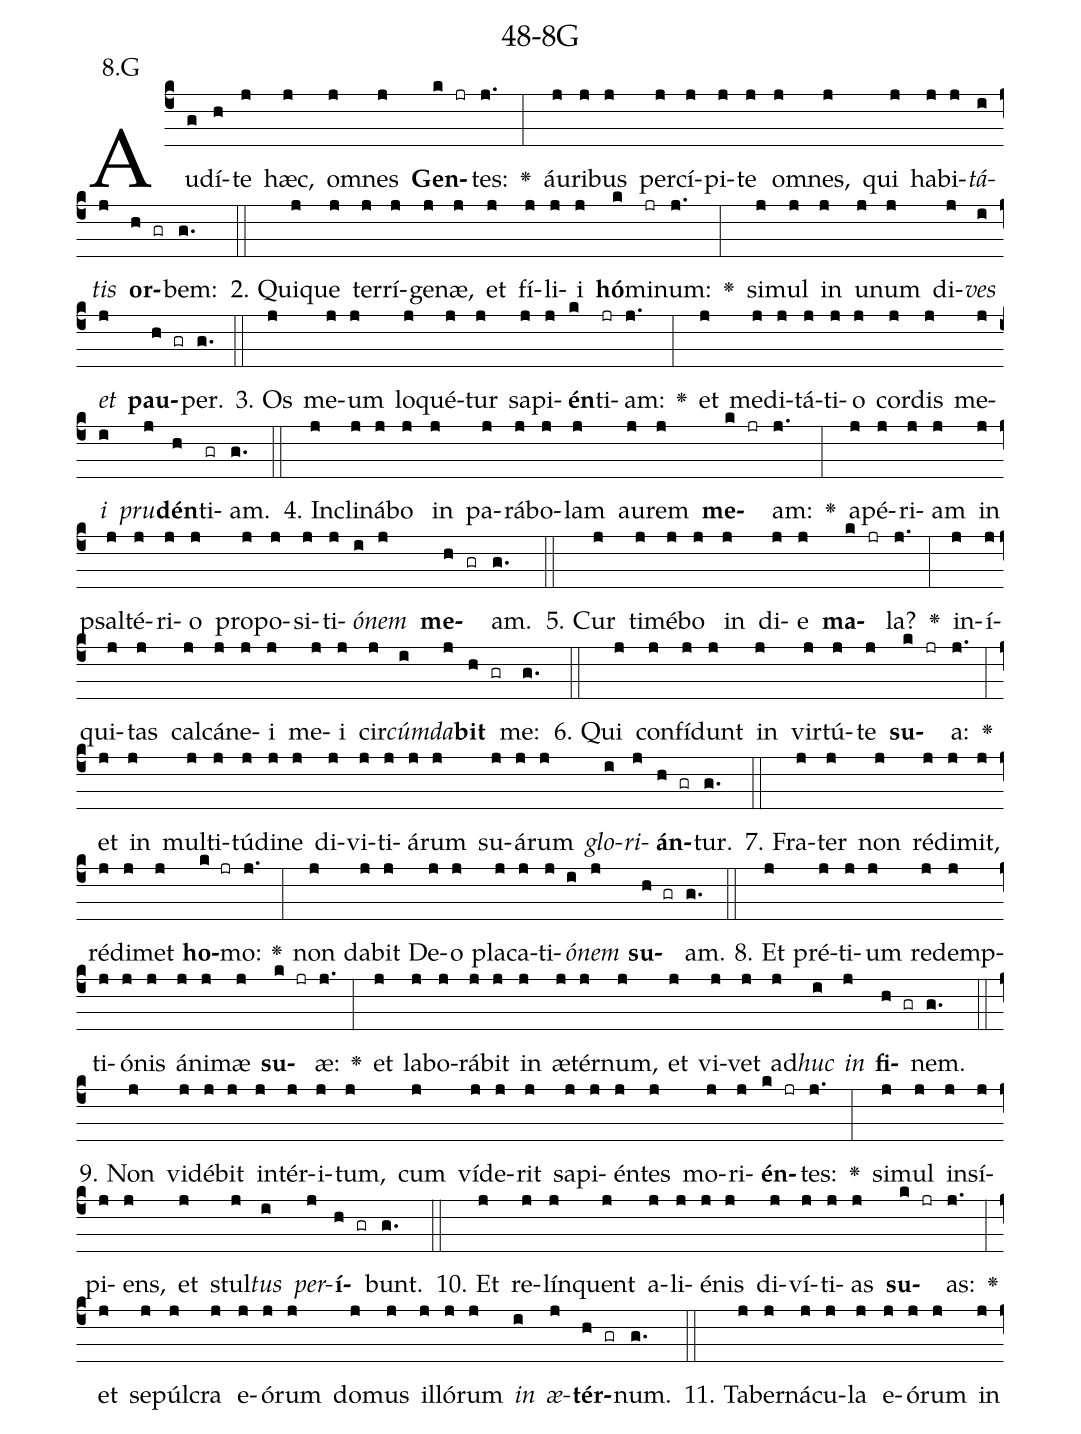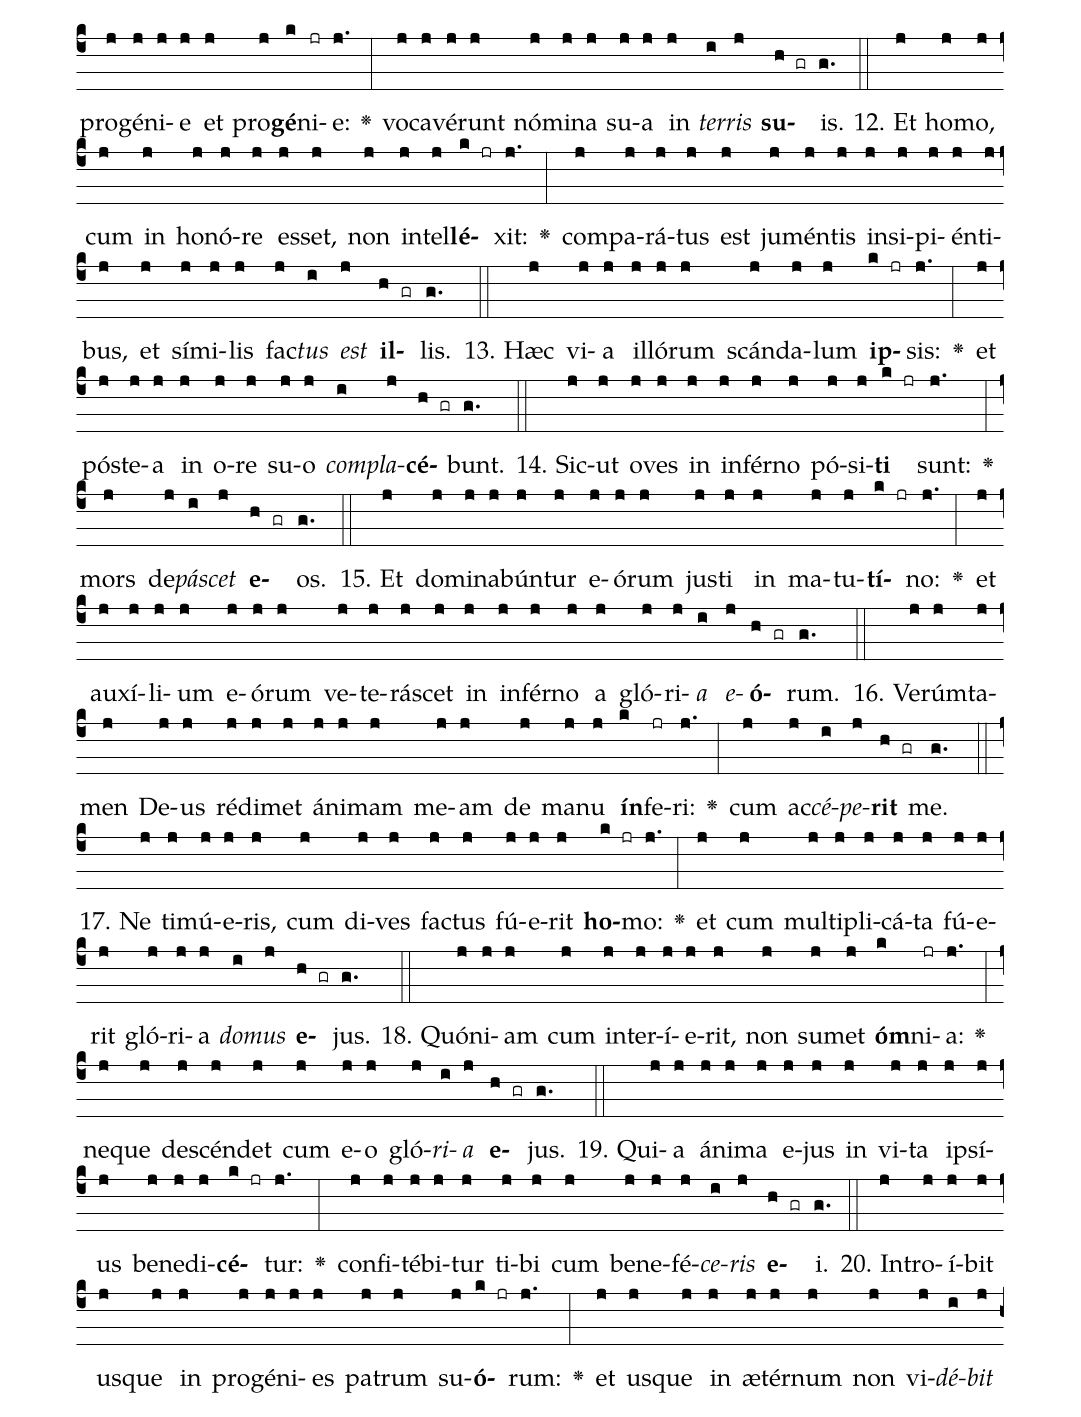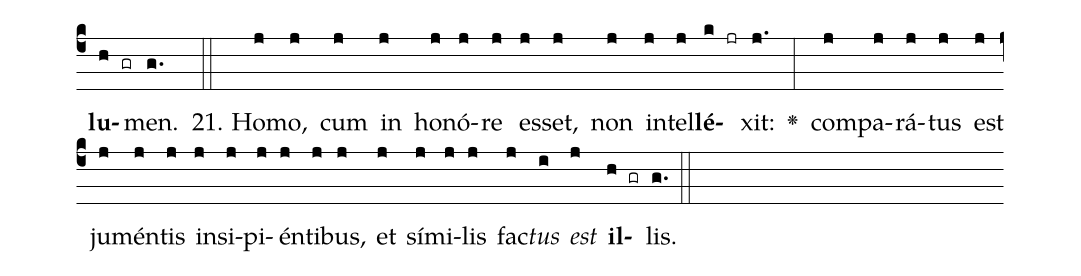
name: 48-8G;
annotation: 8.G;
%%
(c4)Au(g)dí(h)te(j) hæc,(j) om(j)nes(j) <b>Gen</b>(k jr)tes:(j.) <v>\greheightstar</v>(:) áu(j)ri(j)bus(j) per(j)cí(j)pi(j)te(j) om(j)nes,(j) qui(j) ha(j)bi(j)<i>tá</i>(i)<i>tis</i>(j) <b>or</b>(h gr)bem:(g.) (::)
2. Qui(j)que(j) ter(j)rí(j)ge(j)næ,(j) et(j) fí(j)li(j)i(j) <b>hó</b>(k)mi(jr)num:(j.) <v>\greheightstar</v>(:) si(j)mul(j) in(j) u(j)num(j) di(j)<i>ves</i>(i) <i>et</i>(j) <b>pau</b>(h gr)per.(g.) (::)
3. Os(j) me(j)um(j) lo(j)qué(j)tur(j) sa(j)pi(j)<b>én</b>(k)ti(jr)am:(j.) <v>\greheightstar</v>(:) et(j) me(j)di(j)tá(j)ti(j)o(j) cor(j)dis(j) me(j)<i>i</i>(i) <i>pru</i>(j)<b>dén</b>(h)ti(gr)am.(g.) (::)
4. In(j)cli(j)ná(j)bo(j) in(j) pa(j)rá(j)bo(j)lam(j) au(j)rem(j) <b>me</b>(k jr)am:(j.) <v>\greheightstar</v>(:) a(j)pé(j)ri(j)am(j) in(j) psal(j)té(j)ri(j)o(j) pro(j)po(j)si(j)ti(j)<i>ó</i>(i)<i>nem</i>(j) <b>me</b>(h gr)am.(g.) (::)
5. Cur(j) ti(j)mé(j)bo(j) in(j) di(j)e(j) <b>ma</b>(k jr)la?(j.) <v>\greheightstar</v>(:) in(j)í(j)qui(j)tas(j) cal(j)cá(j)ne(j)i(j) me(j)i(j) cir(j)<i>cúm</i>(i)<i>da</i>(j)<b>bit</b>(h gr) me:(g.) (::)
6. Qui(j) con(j)fí(j)dunt(j) in(j) vir(j)tú(j)te(j) <b>su</b>(k jr)a:(j.) <v>\greheightstar</v>(:) et(j) in(j) mul(j)ti(j)tú(j)di(j)ne(j) di(j)vi(j)ti(j)á(j)rum(j) su(j)á(j)rum(j) <i>glo</i>(i)<i>ri</i>(j)<b>án</b>(h gr)tur.(g.) (::)
7. Fra(j)ter(j) non(j) réd(j)i(j)mit,(j) réd(j)i(j)met(j) <b>ho</b>(k jr)mo:(j.) <v>\greheightstar</v>(:) non(j) da(j)bit(j) De(j)o(j) pla(j)ca(j)ti(j)<i>ó</i>(i)<i>nem</i>(j) <b>su</b>(h gr)am.(g.) (::)
8. Et(j) pré(j)ti(j)um(j) red(j)emp(j)ti(j)ó(j)nis(j) á(j)ni(j)mæ(j) <b>su</b>(k jr)æ:(j.) <v>\greheightstar</v>(:) et(j) la(j)bo(j)rá(j)bit(j) in(j) æ(j)tér(j)num,(j) et(j) vi(j)vet(j) ad(j)<i>huc</i>(i) <i>in</i>(j) <b>fi</b>(h gr)nem.(g.) (::)
9. Non(j) vi(j)dé(j)bit(j) in(j)tér(j)i(j)tum,(j) cum(j) ví(j)de(j)rit(j) sa(j)pi(j)én(j)tes(j) mo(j)ri(j)<b>én</b>(k jr)tes:(j.) <v>\greheightstar</v>(:) si(j)mul(j) in(j)sí(j)pi(j)ens,(j) et(j) stul(j)<i>tus</i>(i) <i>per</i>(j)<b>í</b>(h gr)bunt.(g.) (::)
10. Et(j) re(j)lín(j)quent(j) a(j)li(j)é(j)nis(j) di(j)ví(j)ti(j)as(j) <b>su</b>(k jr)as:(j.) <v>\greheightstar</v>(:) et(j) se(j)púl(j)cra(j) e(j)ó(j)rum(j) do(j)mus(j) il(j)ló(j)rum(j) <i>in</i>(i) <i>æ</i>(j)<b>tér</b>(h gr)num.(g.) (::)
11. Ta(j)ber(j)ná(j)cu(j)la(j) e(j)ó(j)rum(j) in(j) pro(j)gé(j)ni(j)e(j) et(j) pro(j)<b>gé</b>(k)ni(jr)e:(j.) <v>\greheightstar</v>(:) vo(j)ca(j)vé(j)runt(j) nó(j)mi(j)na(j) su(j)a(j) in(j) <i>ter</i>(i)<i>ris</i>(j) <b>su</b>(h gr)is.(g.) (::)
12. Et(j) ho(j)mo,(j) cum(j) in(j) ho(j)nó(j)re(j) es(j)set,(j) non(j) in(j)tel(j)<b>lé</b>(k jr)xit:(j.) <v>\greheightstar</v>(:) com(j)pa(j)rá(j)tus(j) est(j) ju(j)mén(j)tis(j) in(j)si(j)pi(j)én(j)ti(j)bus,(j) et(j) sí(j)mi(j)lis(j) fac(j)<i>tus</i>(i) <i>est</i>(j) <b>il</b>(h gr)lis.(g.) (::)
13. Hæc(j) vi(j)a(j) il(j)ló(j)rum(j) scán(j)da(j)lum(j) <b>ip</b>(k jr)sis:(j.) <v>\greheightstar</v>(:) et(j) póst(j)e(j)a(j) in(j) o(j)re(j) su(j)o(j) <i>com</i>(i)<i>pla</i>(j)<b>cé</b>(h gr)bunt.(g.) (::)
14. Sic(j)ut(j) o(j)ves(j) in(j) in(j)fér(j)no(j) pó(j)si(j)<b>ti</b>(k jr) sunt:(j.) <v>\greheightstar</v>(:) mors(j) de(j)<i>pá</i>(i)<i>scet</i>(j) <b>e</b>(h gr)os.(g.) (::)
15. Et(j) do(j)mi(j)na(j)bún(j)tur(j) e(j)ó(j)rum(j) jus(j)ti(j) in(j) ma(j)tu(j)<b>tí</b>(k jr)no:(j.) <v>\greheightstar</v>(:) et(j) au(j)xí(j)li(j)um(j) e(j)ó(j)rum(j) ve(j)te(j)rá(j)scet(j) in(j) in(j)fér(j)no(j) a(j) gló(j)ri(j)<i>a</i>(i) <i>e</i>(j)<b>ó</b>(h gr)rum.(g.) (::)
16. Ve(j)rúm(j)ta(j)men(j) De(j)us(j) réd(j)i(j)met(j) á(j)ni(j)mam(j) me(j)am(j) de(j) ma(j)nu(j) <b>ín</b>(k)fe(jr)ri:(j.) <v>\greheightstar</v>(:) cum(j) ac(j)<i>cé</i>(i)<i>pe</i>(j)<b>rit</b>(h gr) me.(g.) (::)
17. Ne(j) ti(j)mú(j)e(j)ris,(j) cum(j) di(j)ves(j) fac(j)tus(j) fú(j)e(j)rit(j) <b>ho</b>(k jr)mo:(j.) <v>\greheightstar</v>(:) et(j) cum(j) mul(j)ti(j)pli(j)cá(j)ta(j) fú(j)e(j)rit(j) gló(j)ri(j)a(j) <i>do</i>(i)<i>mus</i>(j) <b>e</b>(h gr)jus.(g.) (::)
18. Quón(j)i(j)am(j) cum(j) in(j)ter(j)í(j)e(j)rit,(j) non(j) su(j)met(j) <b>óm</b>(k)ni(jr)a:(j.) <v>\greheightstar</v>(:) ne(j)que(j) de(j)scén(j)det(j) cum(j) e(j)o(j) gló(j)<i>ri</i>(i)<i>a</i>(j) <b>e</b>(h gr)jus.(g.) (::)
19. Qui(j)a(j) á(j)ni(j)ma(j) e(j)jus(j) in(j) vi(j)ta(j) ip(j)sí(j)us(j) be(j)ne(j)di(j)<b>cé</b>(k jr)tur:(j.) <v>\greheightstar</v>(:) con(j)fi(j)té(j)bi(j)tur(j) ti(j)bi(j) cum(j) be(j)ne(j)fé(j)<i>ce</i>(i)<i>ris</i>(j) <b>e</b>(h gr)i.(g.) (::)
20. In(j)tro(j)í(j)bit(j) us(j)que(j) in(j) pro(j)gé(j)ni(j)es(j) pa(j)trum(j) su(j)<b>ó</b>(k jr)rum:(j.) <v>\greheightstar</v>(:) et(j) us(j)que(j) in(j) æ(j)tér(j)num(j) non(j) vi(j)<i>dé</i>(i)<i>bit</i>(j) <b>lu</b>(h gr)men.(g.) (::)
21. Ho(j)mo,(j) cum(j) in(j) ho(j)nó(j)re(j) es(j)set,(j) non(j) in(j)tel(j)<b>lé</b>(k jr)xit:(j.) <v>\greheightstar</v>(:) com(j)pa(j)rá(j)tus(j) est(j) ju(j)mén(j)tis(j) in(j)si(j)pi(j)én(j)ti(j)bus,(j) et(j) sí(j)mi(j)lis(j) fac(j)<i>tus</i>(i) <i>est</i>(j) <b>il</b>(h gr)lis.(g.) (::)
